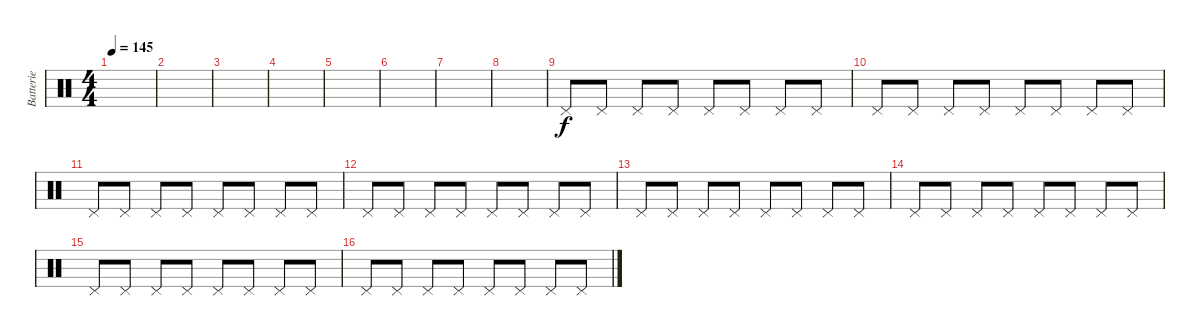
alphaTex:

\track ("Batterie" "Batterie") {instrument percussion}
\staff {score}
\articulation defaults
\ts (4 4)
\tempo 145
\clef neutral
\ks c
|
|
|
|
|
|
|
|
"Pedal Hi-Hat (hit)".8 "Pedal Hi-Hat (hit)".8 "Pedal Hi-Hat (hit)".8 "Pedal Hi-Hat (hit)".8 "Pedal Hi-Hat (hit)".8 "Pedal Hi-Hat (hit)".8 "Pedal Hi-Hat (hit)".8 "Pedal Hi-Hat (hit)".8 |
"Pedal Hi-Hat (hit)".8 "Pedal Hi-Hat (hit)".8 "Pedal Hi-Hat (hit)".8 "Pedal Hi-Hat (hit)".8 "Pedal Hi-Hat (hit)".8 "Pedal Hi-Hat (hit)".8 "Pedal Hi-Hat (hit)".8 "Pedal Hi-Hat (hit)".8 |
"Pedal Hi-Hat (hit)".8 "Pedal Hi-Hat (hit)".8 "Pedal Hi-Hat (hit)".8 "Pedal Hi-Hat (hit)".8 "Pedal Hi-Hat (hit)".8 "Pedal Hi-Hat (hit)".8 "Pedal Hi-Hat (hit)".8 "Pedal Hi-Hat (hit)".8 |
"Pedal Hi-Hat (hit)".8 "Pedal Hi-Hat (hit)".8 "Pedal Hi-Hat (hit)".8 "Pedal Hi-Hat (hit)".8 "Pedal Hi-Hat (hit)".8 "Pedal Hi-Hat (hit)".8 "Pedal Hi-Hat (hit)".8 "Pedal Hi-Hat (hit)".8 |
"Pedal Hi-Hat (hit)".8 "Pedal Hi-Hat (hit)".8 "Pedal Hi-Hat (hit)".8 "Pedal Hi-Hat (hit)".8 "Pedal Hi-Hat (hit)".8 "Pedal Hi-Hat (hit)".8 "Pedal Hi-Hat (hit)".8 "Pedal Hi-Hat (hit)".8 |
"Pedal Hi-Hat (hit)".8 "Pedal Hi-Hat (hit)".8 "Pedal Hi-Hat (hit)".8 "Pedal Hi-Hat (hit)".8 "Pedal Hi-Hat (hit)".8 "Pedal Hi-Hat (hit)".8 "Pedal Hi-Hat (hit)".8 "Pedal Hi-Hat (hit)".8 |
"Pedal Hi-Hat (hit)".8 "Pedal Hi-Hat (hit)".8 "Pedal Hi-Hat (hit)".8 "Pedal Hi-Hat (hit)".8 "Pedal Hi-Hat (hit)".8 "Pedal Hi-Hat (hit)".8 "Pedal Hi-Hat (hit)".8 "Pedal Hi-Hat (hit)".8 |
"Pedal Hi-Hat (hit)".8 "Pedal Hi-Hat (hit)".8 "Pedal Hi-Hat (hit)".8 "Pedal Hi-Hat (hit)".8 "Pedal Hi-Hat (hit)".8 "Pedal Hi-Hat (hit)".8 "Pedal Hi-Hat (hit)".8 "Pedal Hi-Hat (hit)".8
